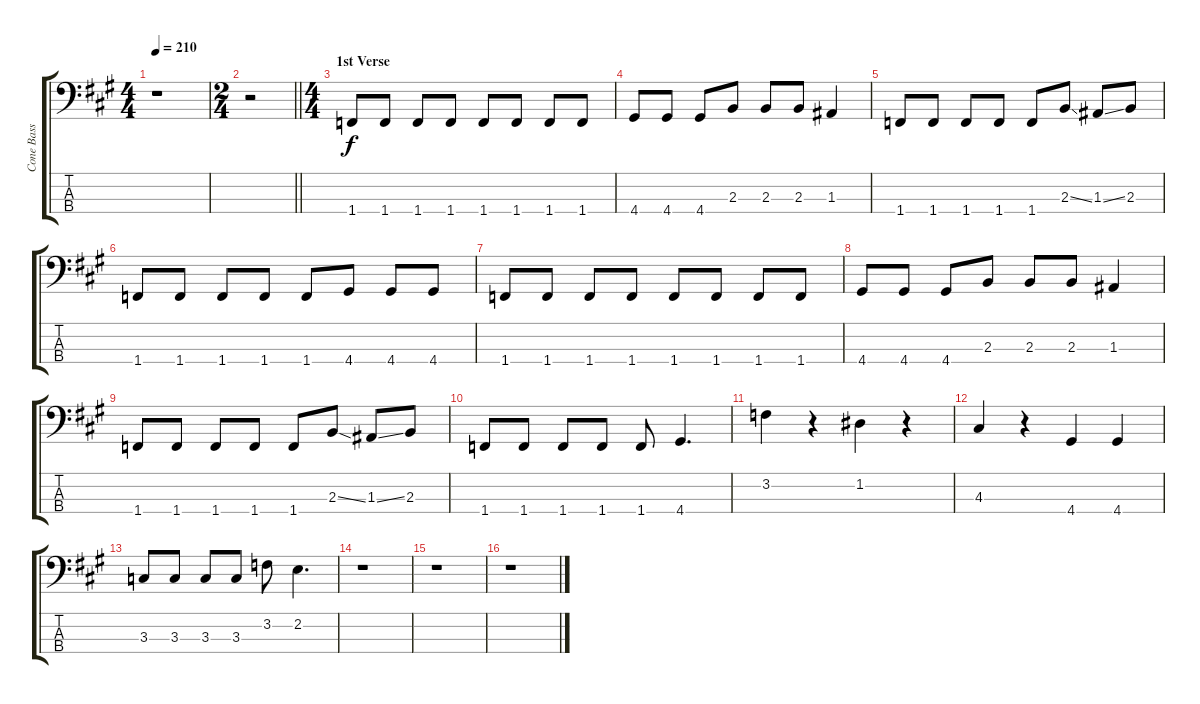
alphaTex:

\track ("Cone Bass" "Cone Bass") {instrument electricbasspick}
\staff {score tabs}
\tuning (G2 D2 A1 E1) {hide}
\ts (4 4)
\tempo 210
\clef f4
\ks a
r.1{dy f} |
\ts (2 4)
\barLineRight lightlight
r.2 |
\ts (4 4)
\section ("" "1st Verse")
1.4.8 1.4.8 1.4.8 1.4.8 1.4.8 1.4.8 1.4.8 1.4.8 |
4.4.8 4.4.8 4.4.8 2.3.8 2.3.8 2.3.8 1.3.4 |
1.4.8 1.4.8 1.4.8 1.4.8 1.4.8 2.3{ss}.8 1.3{ss}.8 2.3.8 |
1.4.8 1.4.8 1.4.8 1.4.8 1.4.8 4.4.8 4.4.8 4.4.8 |
1.4.8 1.4.8 1.4.8 1.4.8 1.4.8 1.4.8 1.4.8 1.4.8 |
4.4.8 4.4.8 4.4.8 2.3.8 2.3.8 2.3.8 1.3.4 |
1.4.8 1.4.8 1.4.8 1.4.8 1.4.8 2.3{ss}.8 1.3{ss}.8 2.3.8 |
1.4.8 1.4.8 1.4.8 1.4.8 1.4.8 4.4.4{d} |
3.2.4 r.4 1.2.4 r.4 |
4.3.4 r.4 4.4.4 4.4.4 |
3.3.8 3.3.8 3.3.8 3.3.8 3.2.8 2.2.4{d} |
r.1 |
r.1 |
r.1
